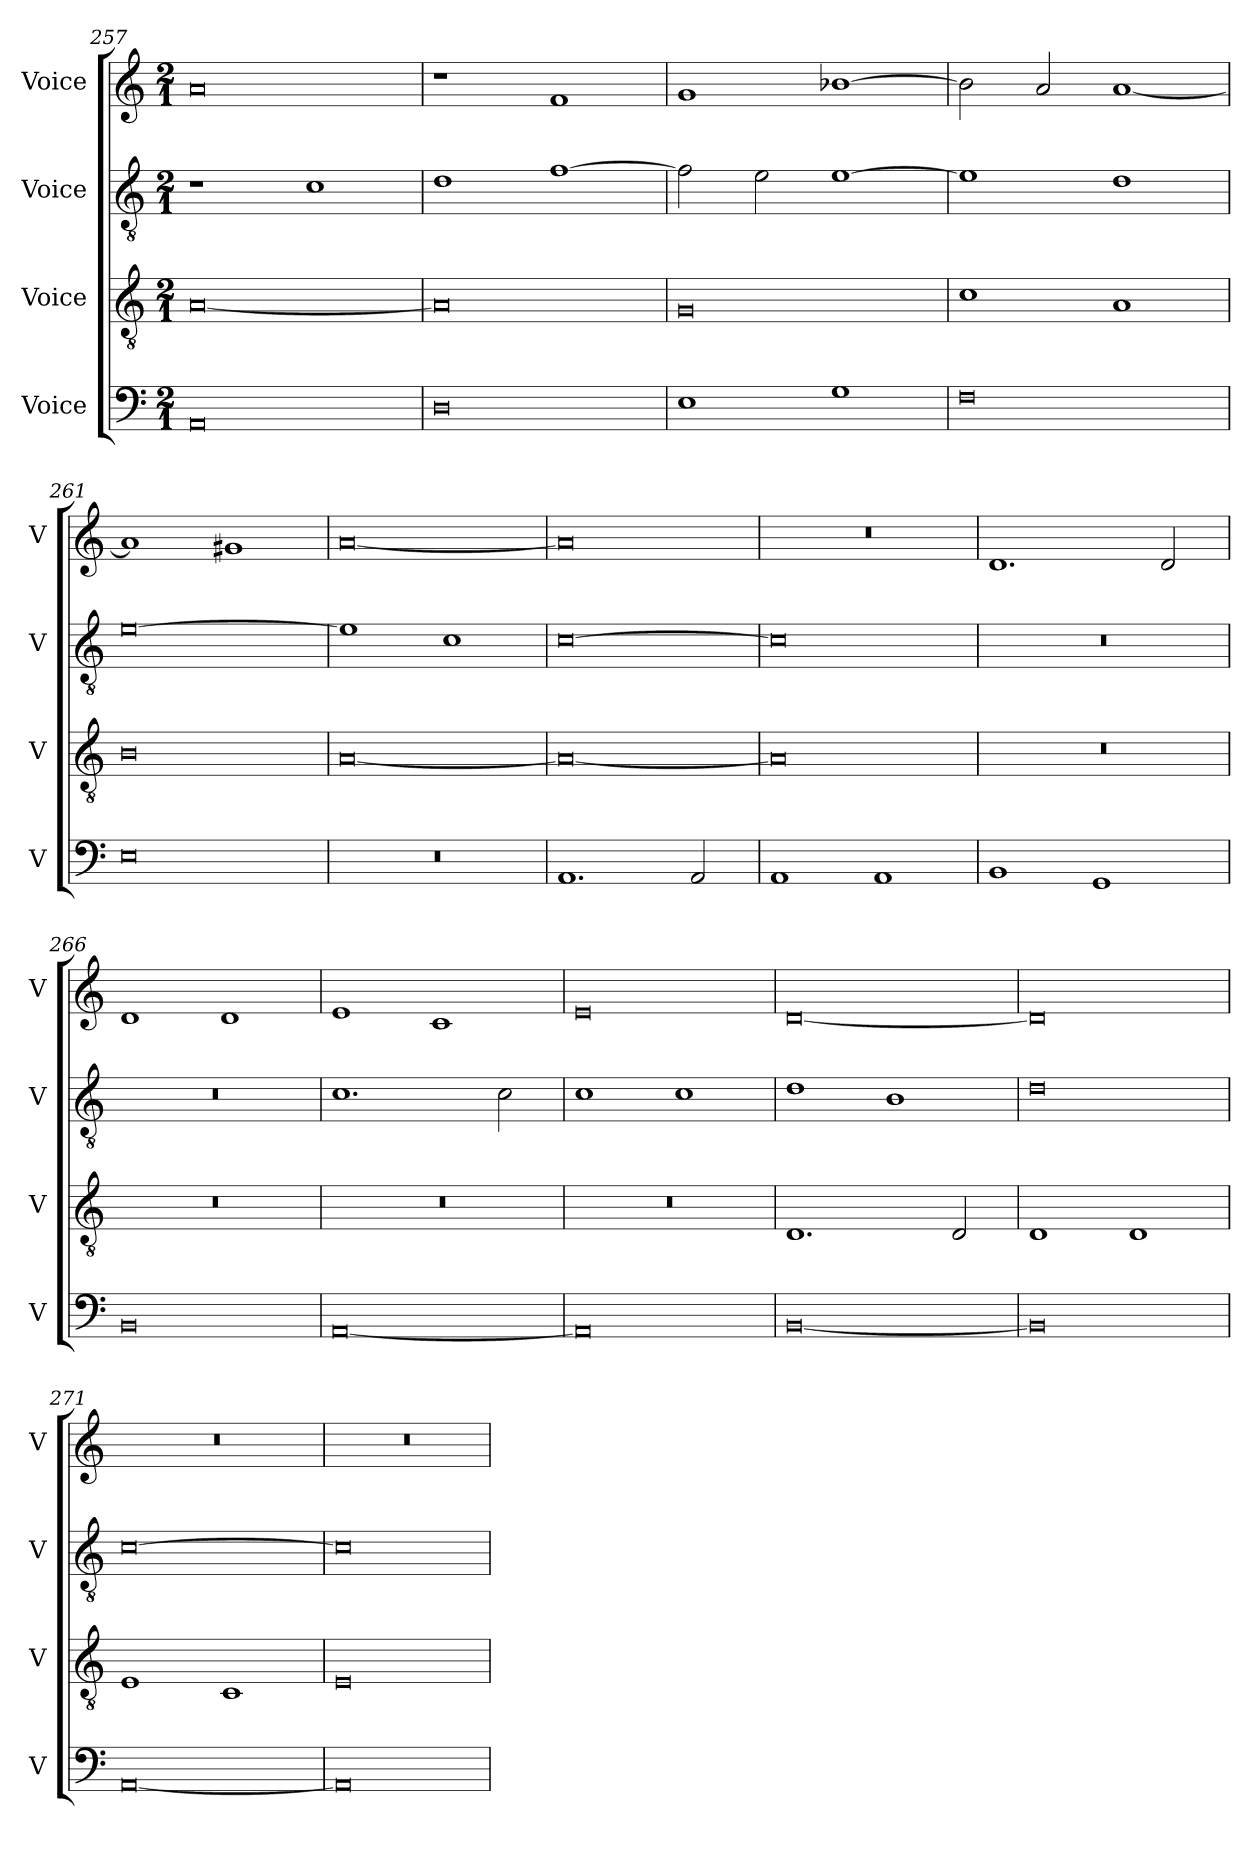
**kern	**kern	**kern	**kern
*part4	*part3	*part2	*part1
*staff4	*staff3	*staff2	*staff1
*I"Voice	*I"Voice	*I"Voice	*I"Voice
*I'V	*I'V	*I'V	*I'V
*clefF4	*clefGv2	*clefGv2	*clefG2
*k[]	*k[]	*k[]	*k[]
*M2/1	*M2/1	*M2/1	*M2/1
=257	=257	=257	=257
0AA	[0A	1r	0a
.	.	1c	.
=258	=258	=258	=258
0D	0A]	1d	1r
.	.	[1f	1f
=259	=259	=259	=259
1E	0G	2f\]	1g
.	.	2e\	.
1G	.	[1e	[1b-X
=260	=260	=260	=260
0F	1c	1e]	2b-\]
.	.	.	2a/
.	1A	1d	[1a
!!LO:LB:g=z
=261	=261	=261	=261
0E	0B	[0e	1a]
.	.	.	1g#X
=262	=262	=262	=262
0r	[0A	1e]	[0a
.	.	1c	.
=263	=263	=263	=263
1.AA	0A_	[0c	0a]
2AA/	.	.	.
=264	=264	=264	=264
1AA	0A]	0c]	0r
1AA	.	.	.
=265	=265	=265	=265
1BB	0r	0r	1.d
1GG	.	.	.
.	.	.	2d/
!!LO:PB:g=z
=266	=266	=266	=266
0BB	0r	0r	1d
.	.	.	1d
=267	=267	=267	=267
[0AA	0r	1.c	1e
.	.	.	1c
.	.	2c\	.
=268	=268	=268	=268
0AA]	0r	1c	0e
.	.	1c	.
=269	=269	=269	=269
[0BB	1.D	1d	[0d
.	.	1B	.
.	2D/	.	.
=270	=270	=270	=270
0BB]	1D	0d	0d]
.	1D	.	.
!!LO:LB:g=z
=271	=271	=271	=271
[0AA	1E	[0c	0r
.	1C	.	.
=272	=272	=272	=272
0AA]	0E	0c]	0r
=	=	=	=
*-	*-	*-	*-
